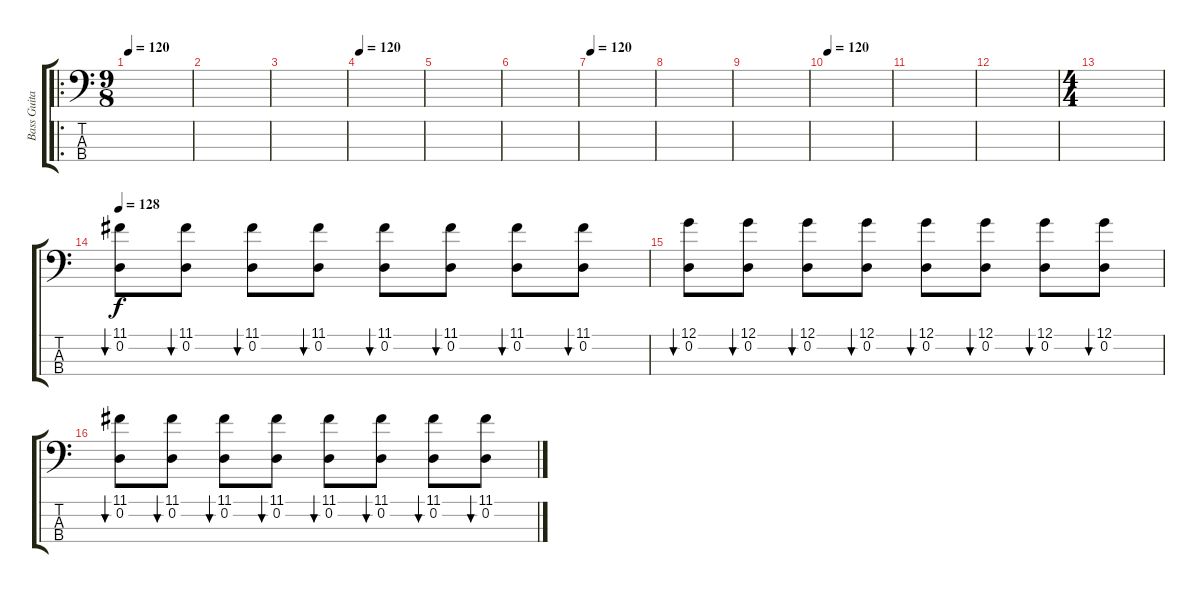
\track ("Bass Guitar" "Bass Guita") {instrument electricbassfinger}
\staff {score tabs}
\tuning (G2 D2 A1 E1) {hide}
\ro
\ts (9 8)
\tempo 120
\clef f4
\ks c
|
|
|
\tempo 120
|
|
|
\tempo 120
|
|
|
\tempo 120
|
|
|
\ts (4 4)
|
\tempo 128
(11.1 0.2).8{bu 60} (11.1 0.2).8{bu 60} (11.1 0.2).8{bu 60} (11.1 0.2).8{bu 60} (11.1 0.2).8{bu 60} (11.1 0.2).8{bu 60} (11.1 0.2).8{bu 60} (11.1 0.2).8{bu 60} |
(12.1 0.2).8{bu 60} (12.1 0.2).8{bu 60} (12.1 0.2).8{bu 60} (12.1 0.2).8{bu 60} (12.1 0.2).8{bu 60} (12.1 0.2).8{bu 60} (12.1 0.2).8{bu 60} (12.1 0.2).8{bu 60} |
(11.1 0.2).8{bu 60} (11.1 0.2).8{bu 60} (11.1 0.2).8{bu 60} (11.1 0.2).8{bu 60} (11.1 0.2).8{bu 60} (11.1 0.2).8{bu 60} (11.1 0.2).8{bu 60} (11.1 0.2).8{bu 60}
